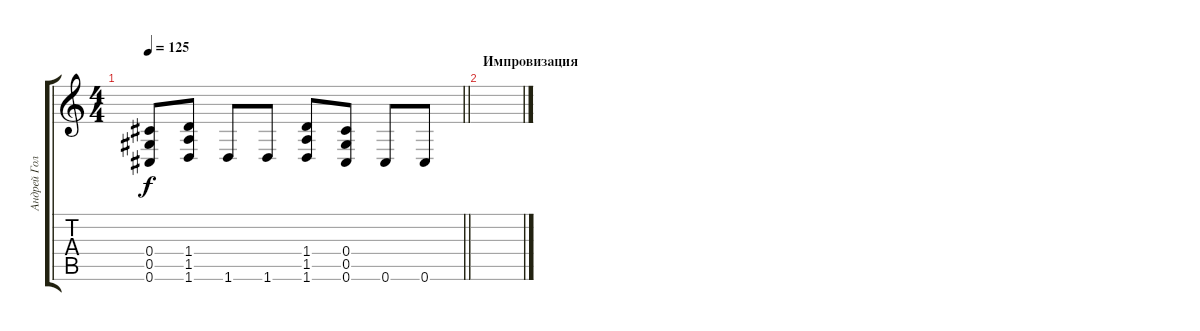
\track ("Андрей Голованов-1" "Андрей Гол") {instrument overdrivenguitar}
\staff {score tabs}
\tuning (Eb4 Bb3 Gb3 Db3 Ab2 Db2) {hide}
\ts (4 4)
\tempo 125
\clef g2
\barLineRight lightlight
\ks c
(0.4 0.5 0.6).8{dy f} (1.4 1.5 1.6).8 1.6.8 1.6.8 (1.4 1.5 1.6).8 (0.4 0.5 0.6).8 0.6.8 0.6.8 |
\section ("" "Импровизация")
